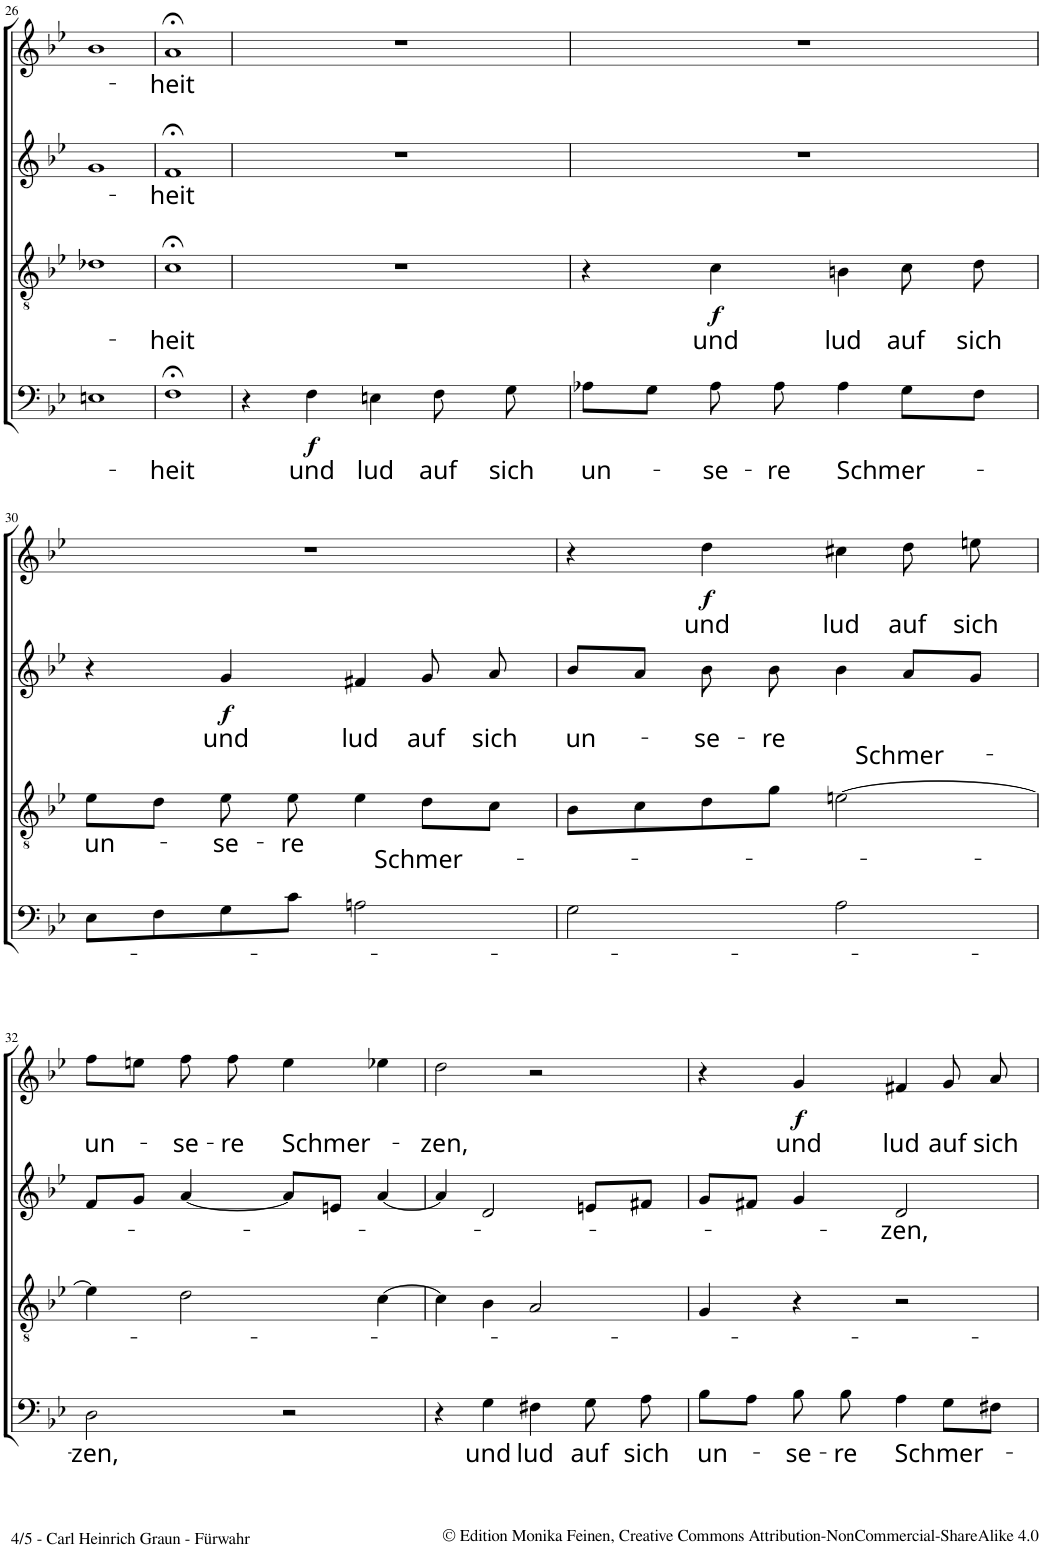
**kern	**text	**dynam	**kern	**text	**dynam	**kern	**text	**dynam	**kern	**text	**dynam
*part4	*part4	*part4	*part3	*part3	*part3	*part2	*part2	*part2	*part1	*part1	*part1
*staff4	*staff4	*staff4	*staff3	*staff3	*staff3	*staff2	*staff2	*staff2	*staff1	*staff1	*staff1
*I"BASSO.	*	*	*I"TENORE.	*	*	*I"ALTO.	*	*	*I"CANTO.	*	*
!!LO:PB:g=z
*clefF4	*	*	*clefGv2	*	*	*clefG2	*	*	*clefG2	*	*
*k[b-e-]	*	*	*k[b-e-]	*	*	*k[b-e-]	*	*	*k[b-e-]	*	*
*M4/4	*	*	*M4/4	*	*	*M4/4	*	*	*M4/4	*	*
*met(c)	*	*	*met(c)	*	*	*met(c)	*	*	*met(c)	*	*
=26	=26	=26	=26	=26	=26	=26	=26	=26	=26	=26	=26
1En	.	.	1d-X	.	.	1g	.	.	1b-	.	.
=27	=27	=27	=27	=27	=27	=27	=27	=27	=27	=27	=27
!	!LO:LY:b	!	!	!LO:LY:b	!	!	!LO:LY:b	!	!	!LO:LY:b	!
1F;<	-heit	.	1c;<	-heit	.	1f;<	-heit	.	1a;<	-heit	.
=28	=28	=28	=28	=28	=28	=28	=28	=28	=28	=28	=28
4r	.	.	1r	.	.	1r	.	.	1r	.	.
!	!LO:LY:b	!LO:DY:b	!	!	!	!	!	!	!	!	!
4F\	und	f	.	.	.	.	.	.	.	.	.
!	!LO:LY:b	!	!	!	!	!	!	!	!	!	!
4En\	lud	.	.	.	.	.	.	.	.	.	.
!	!LO:LY:b	!	!	!	!	!	!	!	!	!	!
8F\	auf	.	.	.	.	.	.	.	.	.	.
!	!LO:LY:b	!	!	!	!	!	!	!	!	!	!
8G\	sich	.	.	.	.	.	.	.	.	.	.
=29	=29	=29	=29	=29	=29	=29	=29	=29	=29	=29	=29
!	!LO:LY:b	!	!	!	!	!	!	!	!	!	!
8A-X\L	un-	.	4r	.	.	1r	.	.	1r	.	.
8G\J	.	.	.	.	.	.	.	.	.	.	.
!	!LO:LY:b	!	!	!LO:LY:b	!LO:DY:b	!	!	!	!	!	!
8A-\	-se-	.	4c\	und	f	.	.	.	.	.	.
!	!LO:LY:b	!	!	!	!	!	!	!	!	!	!
8A-\	-re	.	.	.	.	.	.	.	.	.	.
!	!LO:LY:b	!	!	!LO:LY:b	!	!	!	!	!	!	!
4A-\	Schmer-	.	4Bn\	lud	.	.	.	.	.	.	.
!	!	!	!	!LO:LY:b	!	!	!	!	!	!	!
8G\L	.	.	8c\	auf	.	.	.	.	.	.	.
!	!	!	!	!LO:LY:b	!	!	!	!	!	!	!
8F\J	.	.	8d\	sich	.	.	.	.	.	.	.
!!LO:LB:g=z
=30	=30	=30	=30	=30	=30	=30	=30	=30	=30	=30	=30
!	!	!	!	!LO:LY:b	!	!	!	!	!	!	!
8E-\L	.	.	8e-\L	un-	.	4r	.	.	1r	.	.
8F\	.	.	8d\J	.	.	.	.	.	.	.	.
!	!	!	!	!LO:LY:b	!	!	!LO:LY:b	!LO:DY:b	!	!	!
8G\	.	.	8e-\	-se-	.	4g/	und	f	.	.	.
!	!	!	!	!LO:LY:b	!	!	!	!	!	!	!
8c\J	.	.	8e-\	-re	.	.	.	.	.	.	.
!	!	!	!	!LO:LY:b	!	!	!LO:LY:b	!	!	!	!
2An\	.	.	4e-\	Schmer-	.	4f#X/	lud	.	.	.	.
!	!	!	!	!	!	!	!LO:LY:b	!	!	!	!
.	.	.	8d\L	.	.	8g/	auf	.	.	.	.
!	!	!	!	!	!	!	!LO:LY:b	!	!	!	!
.	.	.	8c\J	.	.	8a/	sich	.	.	.	.
=31	=31	=31	=31	=31	=31	=31	=31	=31	=31	=31	=31
!	!	!	!	!	!	!	!LO:LY:b	!	!	!	!
2G\	.	.	8B-\L	.	.	8b-/L	un-	.	4r	.	.
.	.	.	8c\	.	.	8a/J	.	.	.	.	.
!	!	!	!	!	!	!	!LO:LY:b	!	!	!LO:LY:b	!LO:DY:b
.	.	.	8d\	.	.	8b-\	-se-	.	4dd\	und	f
!	!	!	!	!	!	!	!LO:LY:b	!	!	!	!
.	.	.	8g\J	.	.	8b-\	-re	.	.	.	.
!	!	!	!	!	!	!	!LO:LY:b	!	!	!LO:LY:b	!
2A\	.	.	[2en\	.	.	4b-\	Schmer-	.	4cc#X\	lud	.
!	!	!	!	!	!	!	!	!	!	!LO:LY:b	!
.	.	.	.	.	.	8a/L	.	.	8dd\	auf	.
!	!	!	!	!	!	!	!	!	!	!LO:LY:b	!
.	.	.	.	.	.	8g/J	.	.	8een\	sich	.
!!LO:LB:g=z
=32	=32	=32	=32	=32	=32	=32	=32	=32	=32	=32	=32
!	!LO:LY:b	!	!	!	!	!	!	!	!	!LO:LY:b	!
2D\	-zen,	.	4e\]	.	.	8f/L	.	.	8ff\L	un-	.
.	.	.	.	.	.	8g/J	.	.	8een\J	.	.
!	!	!	!	!	!	!	!	!	!	!LO:LY:b	!
.	.	.	2d\	.	.	[4a/	.	.	8ff\	-se-	.
!	!	!	!	!	!	!	!	!	!	!LO:LY:b	!
.	.	.	.	.	.	.	.	.	8ff\	-re	.
!	!	!	!	!	!	!	!	!	!	!LO:LY:b	!
2r	.	.	.	.	.	8a/L]	.	.	4ee\	Schmer-	.
.	.	.	.	.	.	8en/J	.	.	.	.	.
.	.	.	[4c\	.	.	[4a/	.	.	4ee-X\	.	.
=33	=33	=33	=33	=33	=33	=33	=33	=33	=33	=33	=33
!	!	!	!	!	!	!	!	!	!	!LO:LY:b	!
4r	.	.	4c\]	.	.	4a/]	.	.	2dd\	-zen,	.
!	!LO:LY:b	!	!	!	!	!	!	!	!	!	!
4G\	und	.	4B-\	.	.	2d/	.	.	.	.	.
!	!LO:LY:b	!	!	!	!	!	!	!	!	!	!
4F#X\	lud	.	2A/	.	.	.	.	.	2r	.	.
!	!LO:LY:b	!	!	!	!	!	!	!	!	!	!
8G\	auf	.	.	.	.	8en/L	.	.	.	.	.
!	!LO:LY:b	!	!	!	!	!	!	!	!	!	!
8A\	sich	.	.	.	.	8f#X/J	.	.	.	.	.
=34	=34	=34	=34	=34	=34	=34	=34	=34	=34	=34	=34
!	!LO:LY:b	!	!	!	!	!	!	!	!	!	!
8B-\L	un-	.	4G/	.	.	8g/L	.	.	4r	.	.
8A\J	.	.	.	.	.	8f#X/J	.	.	.	.	.
!	!LO:LY:b	!	!	!	!	!	!	!	!	!LO:LY:b	!LO:DY:b
8B-\	-se-	.	4r	.	.	4g/	.	.	4g/	und	f
!	!LO:LY:b	!	!	!	!	!	!	!	!	!	!
8B-\	-re	.	.	.	.	.	.	.	.	.	.
!	!LO:LY:b	!	!	!	!	!	!LO:LY:b	!	!	!LO:LY:b	!
4A\	Schmer-	.	2r	.	.	2d/	zen,	.	4f#X/	lud	.
!	!	!	!	!	!	!	!	!	!	!LO:LY:b	!
8G\L	.	.	.	.	.	.	.	.	8g/	auf	.
!	!	!	!	!	!	!	!	!	!	!LO:LY:b	!
8F#X\J	.	.	.	.	.	.	.	.	8a/	sich	.
=	=	=	=	=	=	=	=	=	=	=	=
*-	*-	*-	*-	*-	*-	*-	*-	*-	*-	*-	*-
